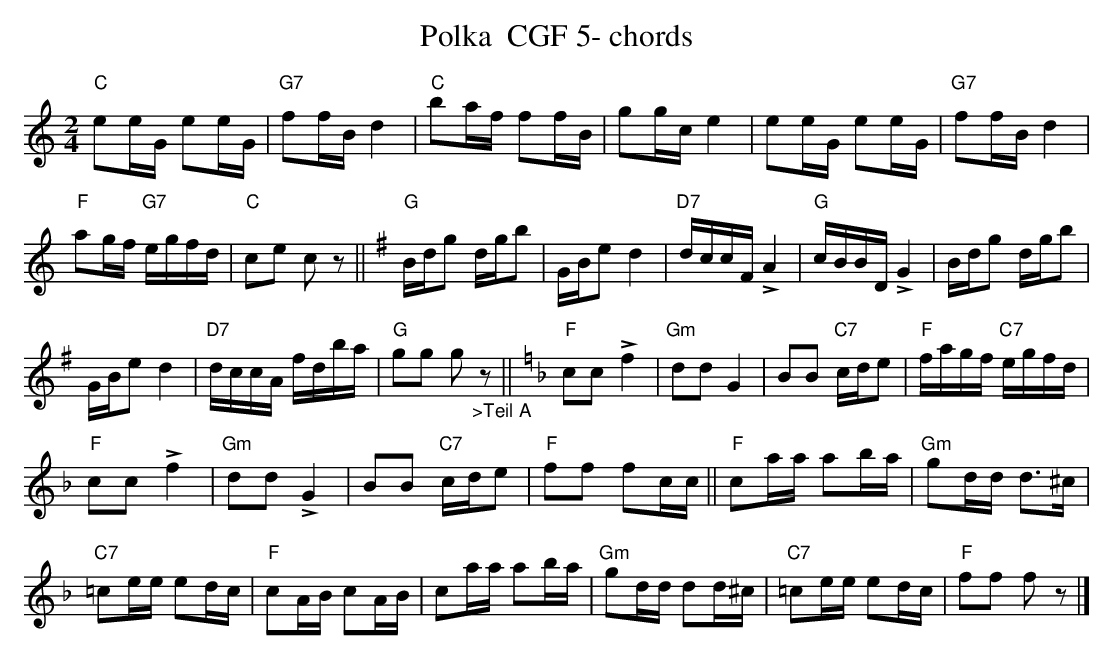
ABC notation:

X:1
T:Polka  CGF 5- chords
M:2/4
L:1/16
K:Cmaj%%MIDI gchordon
"C"e2eG e2eG | "G7"f2fB d4 | "C"b2af f2fB | g2gc e4 | e2eG e2eG | "G7"f2fBd4 |
"F"a2gf "G7"egfd | "C"c2e2 c2z2 || [K:Gmaj] "G"Bdg2 dgb2 | GBe2d4 | "D7"dccF !>!A4 | "G"cBBD !>!G4 | Bdg2 dgb2 |
GBe2d4 | "D7"dccA fdba | "G"g2g2 g2"_>Teil A"z2 || [K:Fmaj] "F"c2c2 !>!f4 | "Gm"d2d2G4 | B2B2 "C7"cde2 | "F"fagf "C7"egfd |
"F"c2c2 !>!f4 | "Gm"d2d2 !>!G4 | B2B2 "C7"cde2 | "F"f2f2 f2cc || "F"c2aa a2ba | "Gm"g2dd d3^c |
"C7"=c2ee e2dc | "F"c2AB c2AB | c2aa a2ba | "Gm"g2dd d2d^c | "C7"=c2ee e2dc | "F"f2f2 f2z2 |]
